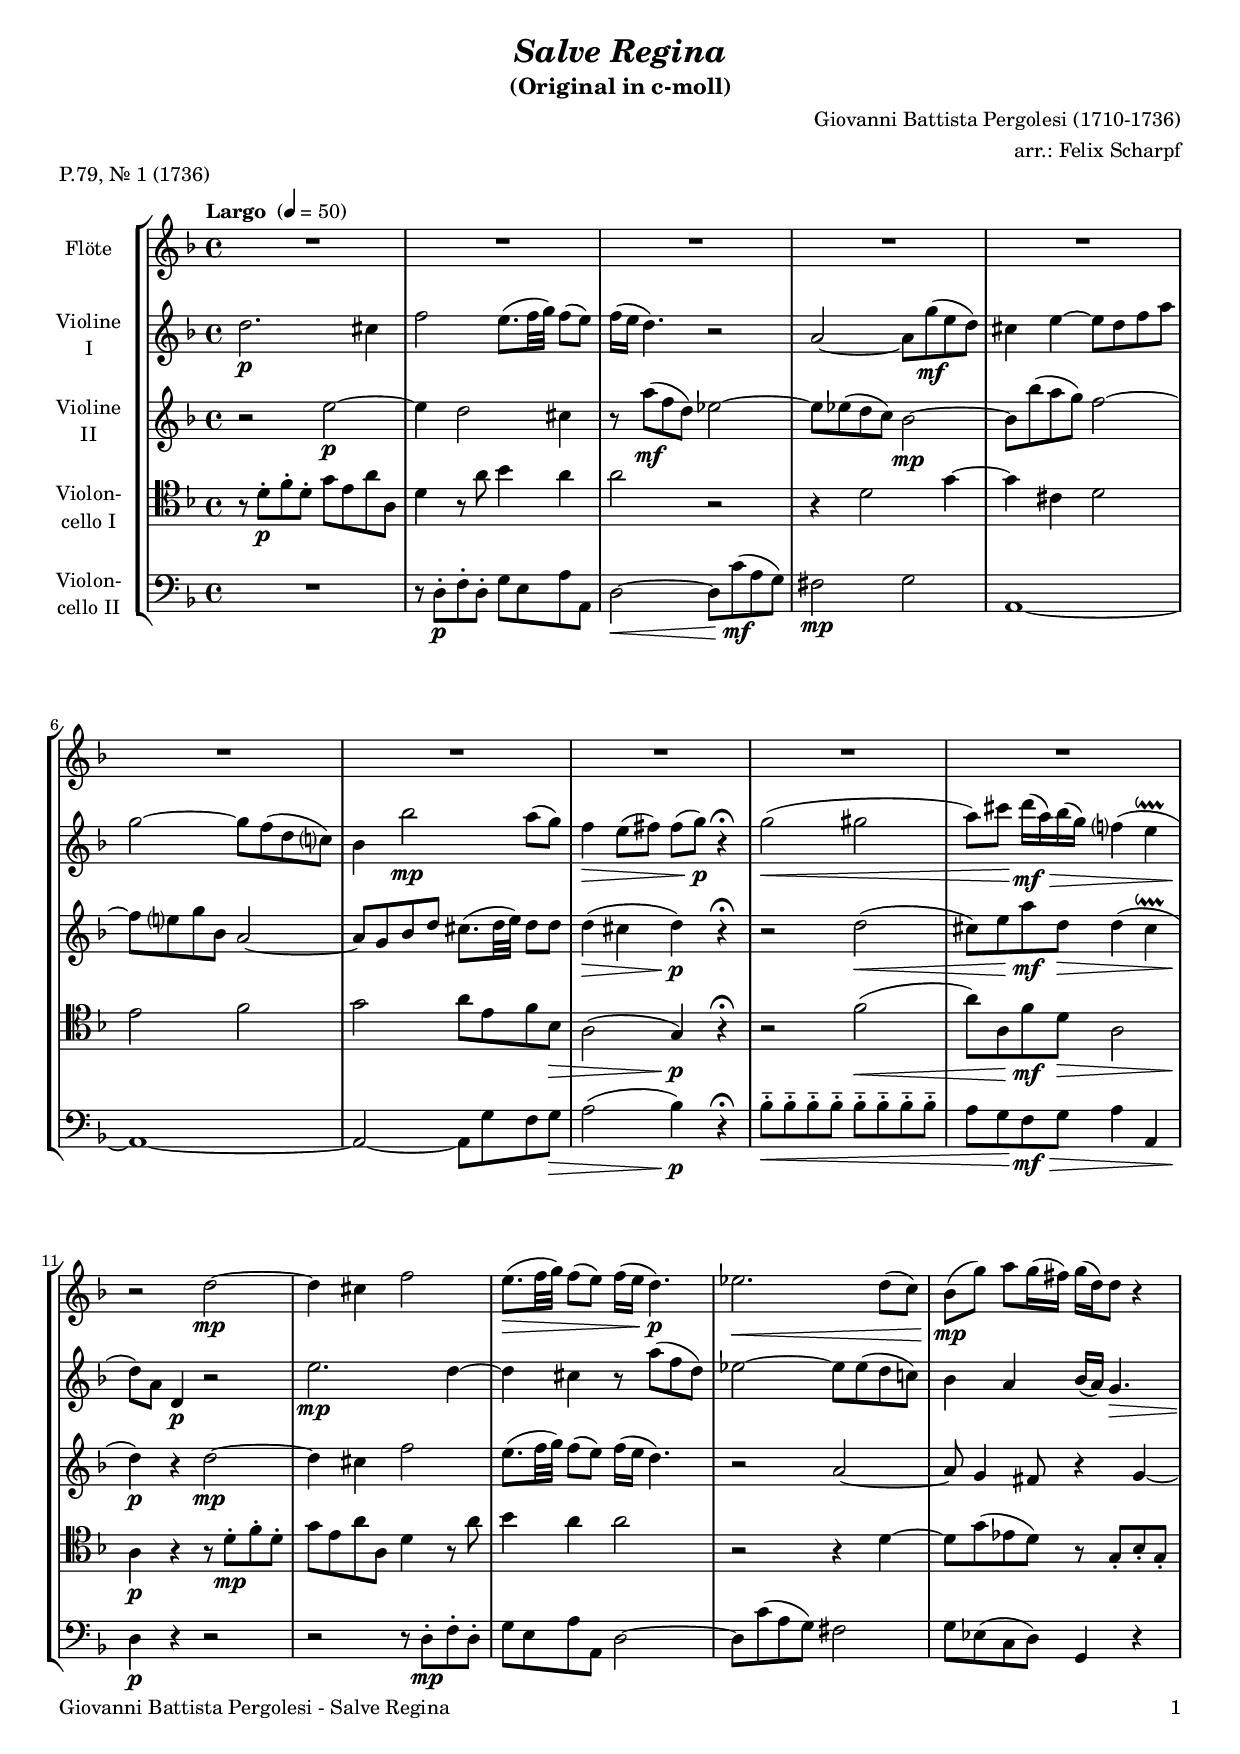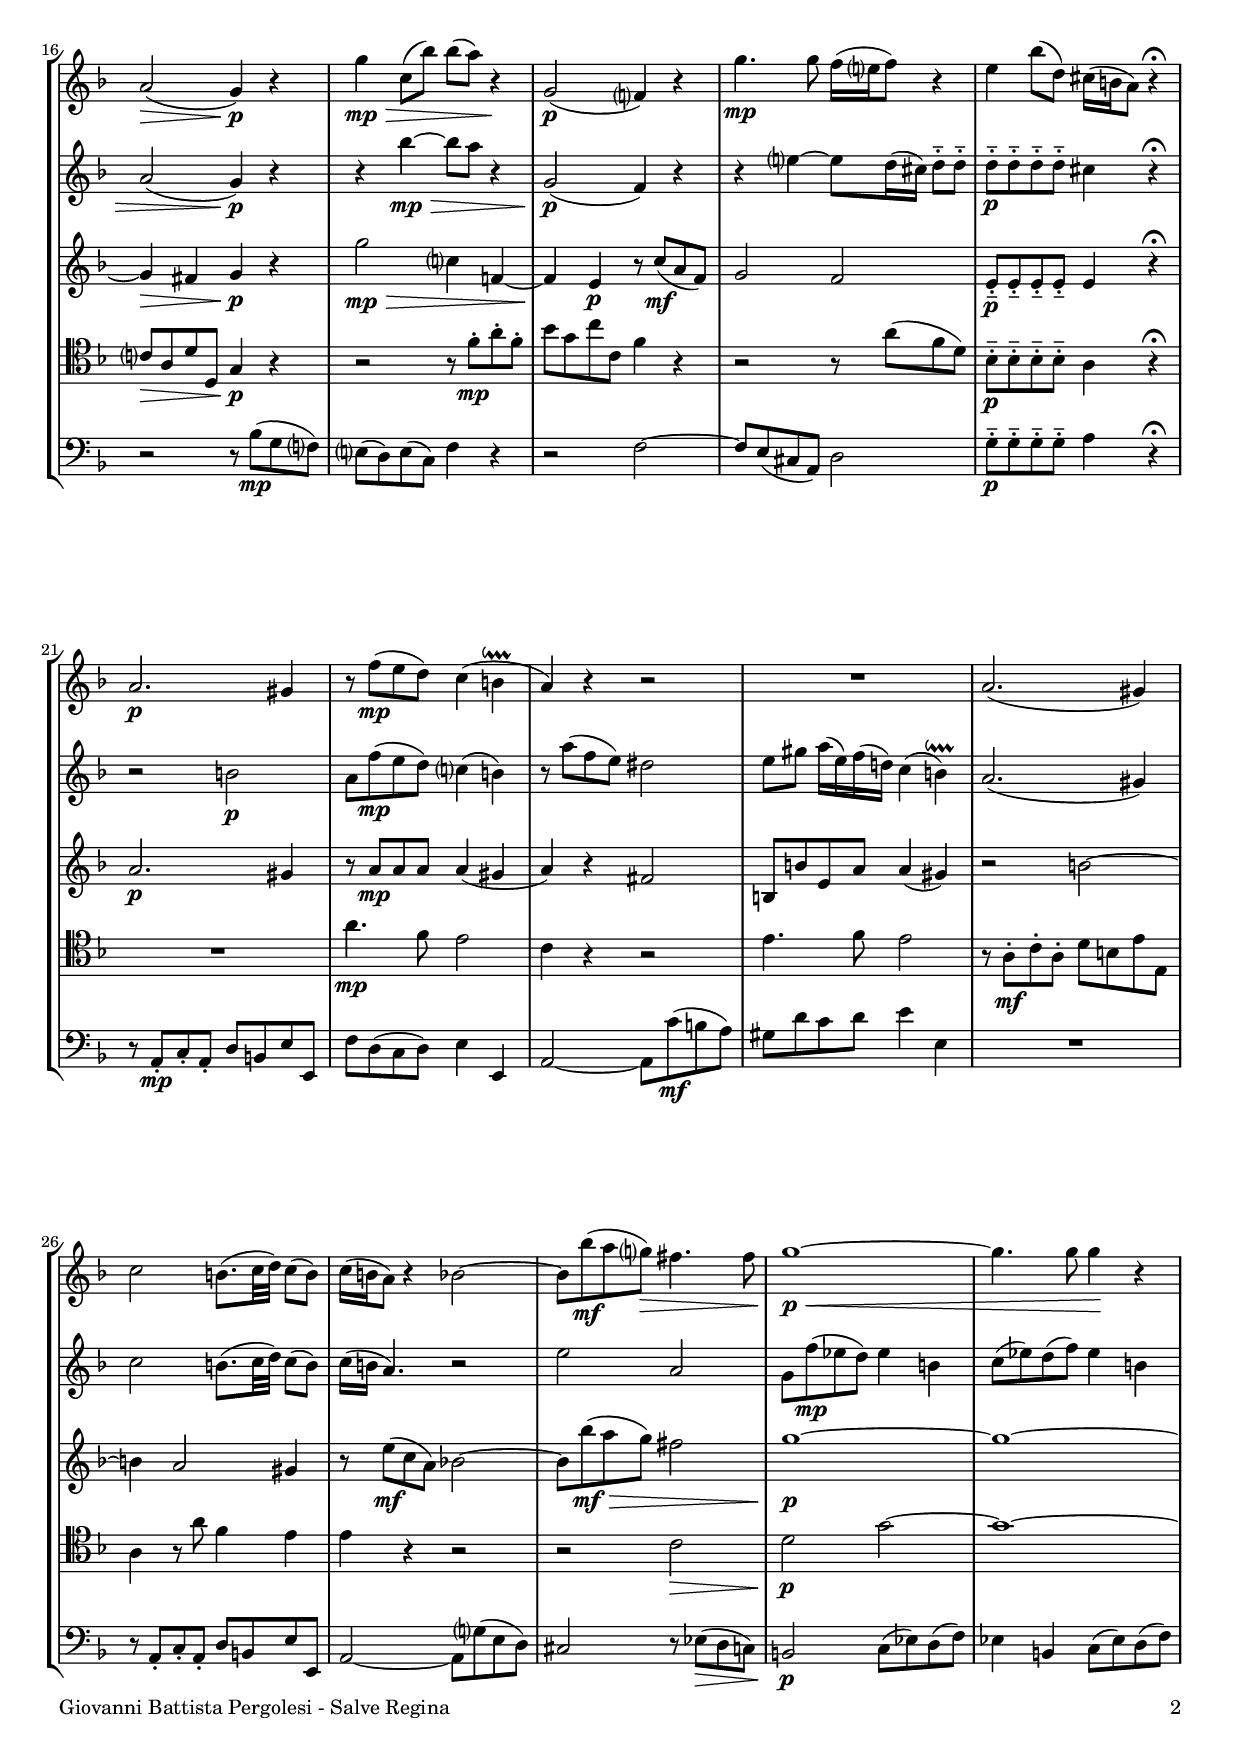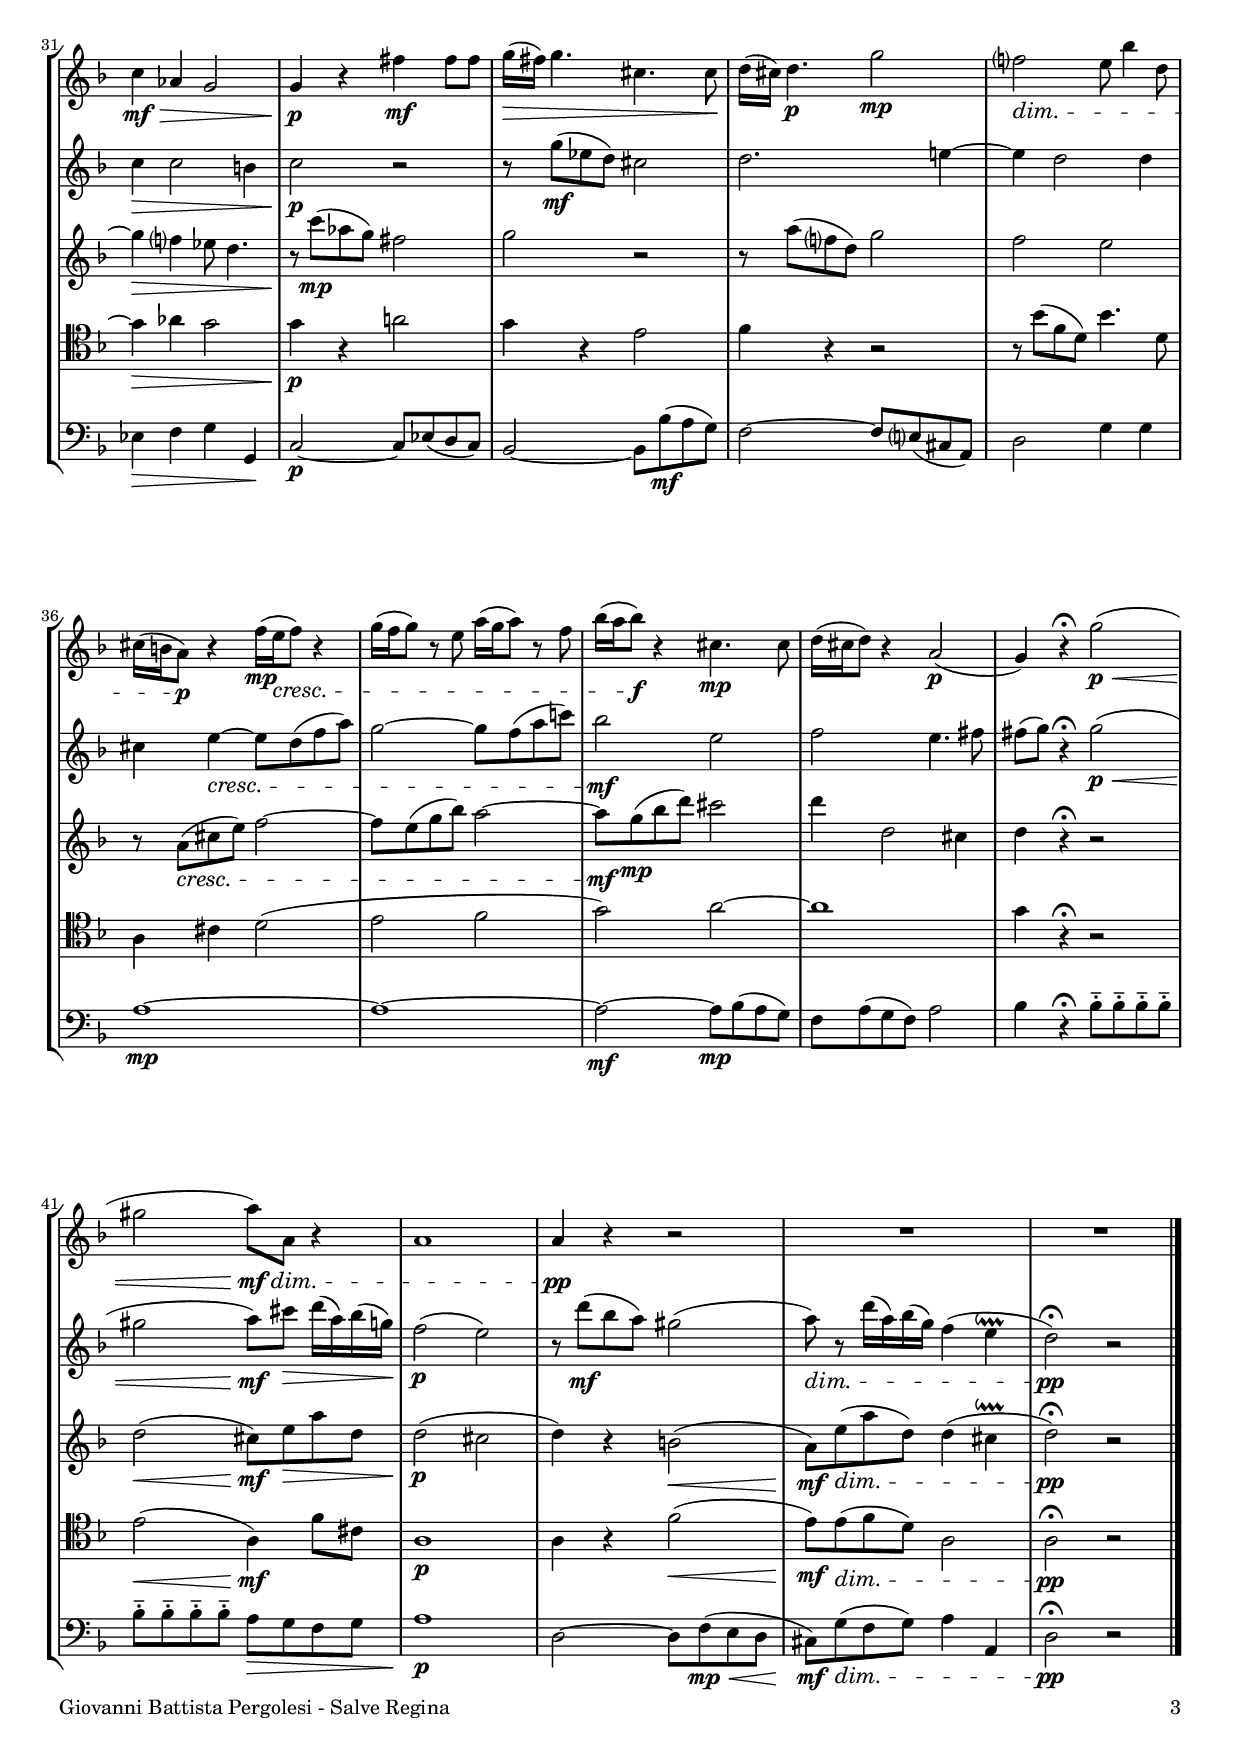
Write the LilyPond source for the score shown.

\version "2.24.4"
\include "deutsch.ly"

#(set-global-staff-size 17.5)

\header {
  title     = \markup \bold \italic "Salve Regina"
  subtitle  = "(Original in c-moll)"
  composer  = "Giovanni Battista Pergolesi (1710-1736)"
  arranger  = "arr.: Felix Scharpf"
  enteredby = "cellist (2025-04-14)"
  piece     = "P.79, Nr. 1 (1736)"
}

voiceconsts = {
  \key d \minor
  \time 4/4
  \clef "treble"
%  \numericTimeSignature
  \compressEmptyMeasures
  % Set default beaming for all staves
%  \set Timing.beamExceptions = #'()
%  \set Timing.baseMoment     = #(ly:make-moment 1 4)
%  \set Timing.beatStructure  = #'(1 1 1)
  \tempo "Largo " 4=50
}

mifl = "flute"
mist = "string ensemble 1"
mivl = "violin"
miba = "cello"
mipz = "pizzicato strings"

boxa = { \bar "||" \mark \markup \box \italic "A" }
boxb = { \bar "||" \mark \markup \box \italic "B" \key d \major }

va = \relative c'' {
  \voiceconsts

  R1*10
  r2 d~\mp
  d4 cis f2
  e8.(\> f32 g) f8( e) f16( e d4.)\!\p
  es2.\< d8( c)
  b(\!\mp g') a g16( fis) g( d) d8 r4
  a2(\> g4)\!\p r

  g'\mp\> c,8( b') b( a) r4\!
  g,2(\p f?4) r
  g'4.\mp g8 f16( e? f8) r4
  e b'8( d,) cis16( h a8) r4\fermata
  a2.\p gis4
  r8 f'(\mp e d) c4( h\downprall
  a) r r2
  R1

  a2.( gis4)
  c2 h8.( c32 d) c8( h)
  c16( h a8) r4 b2~
  b8 b'(\mf a g?)\> fis4. fis8
  g1~\!\p\<
  g4. g8 g4\! r
  c,\mf\> as g2
  g4\!\p r fis'\mf fis8 fis

  g16(\> fis) g4. cis, cis8\!
  d16( cis) d4.\p g2\mp
  f?\dim e8 b'4 d,8
  cis16( h a8)\p r4 f'16(\mp e\cresc f8) r4
  g16( f g8) r e a16( g a8) r f
  b16( a b8)\f r4 cis,4.\mp cis8

  d16( cis d8) r4 a2(\p
  g4) r\fermata g'2(\p\<
  gis a8)\!\mf\dim a, r4
  a1
  a4\pp r r2
  R1*2 \bar "|."
}

vb = \relative c'' {
  \voiceconsts

  d2.\p cis4
  f2 e8.( f32 g) f8( e)
  f16( e d4.) r2
  a~ a8 g'(\mf e d)
  cis4 e~ e8 d f a
  g2~ g8 f( d c?)
  b4 b'2\mp a8( g)

  f4\> e8( fis) fis( g)\!\p r4\fermata
  g2(\< gis
  a8) cis\! d16(\mf\> a) b( g) f?4( e\downprall
  d8)\! a d,4\p r2
  e'2.\mp d4~
  d cis r8 a'( f d)
  es2~ es8 es( d c!)

  b4 a b16( a) g4.\>
  a2( g4)\!\p r
  r b'~\mp\> b8 a r4
  g,2(\!\p f4) r
  r e'?~ e8 d16( cis) d8---. d---.
  d---.\p d---. d---. d---. cis4 r\fermata
  r2 h\p
  a8 f'(\mp e d) c?4( h)

  r8 a'( f e) dis2
  e8 gis a16( e) f( d!) c4( h)\downprall
  a2.( gis4)
  c2 h8.( c32 d) c8( h)
  c16( h a4.) r2
  e' a,
  g8 f'(\mp es d) es4 h

  c8( es) d( f) es4 h
  c\> c2 h4
  c2\!\p r
  r8 g'(\mf es d) cis2
  d2. e!4~
  e d2 d4
  cis e~\cresc e8 d( f a)
  g2~ g8 f( a c!)

  b2\mf e,
  f e4. fis8
  fis( g) r4\fermata g2(\p\<
  gis a8)\!\mf cis\> d16( a) b( g)
  f2(\!\p e)
  r8 d'(\mf b a) gis2(
  a8)\dim r d16( a) b( g) f4( e\downprall

  d2)\fermata\pp r \bar "|."
}

vc = \relative c'' {
  \voiceconsts

  r2 e~\p
  e4 d2 cis4
  r8 a'(\mf f d) es2~
  es8 es( d c) b2~\mp
  b8 b'( a g) f2~
  f8 e? g b, a2~
  a8 g b d cis8.( d32 e) d8 d

  d4(\> cis d)\!\p r\fermata
  r2 d(\<
  cis8) e a\!\mf d,\> d4( cis\downprall
  d)\!\p r d2~\mp
  d4 cis f2
  e8.( f32 g) f8( e) f16( e d4.)
  r2 a~
  a8 g4 fis8 r4 g~

  g\> fis g\!\p r
  g'2\mp\> c,?4 f,!~
  f\! e\p r8 c'(\mf a f)
  g2 f
  e8---.\p  e---.  e---.  e---. e4 r\fermata
  a2.\p gis4
  r8 a\mp a a a4( gis
  a) r fis2

  h,8 h' e, a a4( gis)
  r2 h~
  h4 a2 gis4
  r8 e'(\mf c a) b!2~
  b8 b'(\mf\> a g) fis2
  g1~\!\p
  g~
  g4\> f? es8 d4.

  r8\! c'(\mp as g) fis2
  g r
  r8 a( f? d) g2
  f e
  r8 a,(\cresc cis e) f2~
  f8 e( g b) a2~
  a8\mf g(\mp b d) cis2
  d4 d,2 cis4

  d r\fermata r2
  d(\< cis8)\!\mf e\> a d,
  d2(\!\p cis
  d4) r h2(\<
  a8)\!\mf e'(\dim a d,) d4( cis\downprall
  d2)\fermata\pp r \bar "|."
}

vd = \relative c' {
  \voiceconsts
  \clef "tenor"

  r8 d-.\p f-. d-. g e a a,
  d4 r8 a' b4 a
  a2 r
  r4 d,2 g4~
  g cis, d2
  e f
  g a8 e f b,\>
  a2( g4)\!\p r\fermata

  r2 f'(\<
  a8) a, f'\!\mf d\> a2
  a4\!\p r r8 d-.\mp f-. d-.
  g e a a, d4 r8 a'
  b4 a a2
  r r4 d,~
  d8 g( es d) r g,-. b-. g-.
  c?\> a d d, g4\!\p r

  r2 r8 f'-.\mp a-. f-.
  b g c c, f4 r
  r2 r8 a( f d)
  b---.\p b---. b---. b---. a4 r\fermata
  R1
  a'4.\mp f8 e2
  c4 r r2
  e4. f8 e2

  r8 a,-.\mf c-. a-. d h e e,
  a4 r8 a' f4 e
  e r r2
  r c\>
  d\!\p g~
  g1~
  g4\> as g2
  g4\!\p r a!2
  g4 r e2

  f4 r r2
  r8 b( f d) b'4. d,8
  a4 cis d2(
  e f
  g) a~
  a1
  g4 r\fermata r2
  e(\< a,4)\!\mf f'8 cis
  a1\p
  a4 r f'2(\<
  e8)\mf e(\dim f d) a2
  a\fermata\pp r \bar "|."
}

ve = \relative c {
  \voiceconsts
  \clef "bass"

  R1
  r8 d-.\p f-. d-. g e a a,
  d2~\< d8 c'(\!\mf a g)
  fis2\mp g
  a,1~
  a~
  a2~ a8 g' f g\>
  a2( b4)\!\p r\fermata

  b8---.\< b---. b---. b---. b---. b---. b---. b---.
  a g\! f\mf\> g a4 a,
  d\!\p r r2
  r r8 d-.\mp f-. d-.
  g e a a, d2~
  d8 c'( a g) fis2
  g8 es( c d) g,4 r

  r2 r8 b'(\mp g f?)
  e?( d) e( c) f4 r
  r2 f~
  f8 e( cis a) d2
  g8---.\p g---. g---. g---. a4 r\fermata
  r8 a,-.\mp c-. a-. d h e e,
  f' d( c d) e4 e,

  a2~ a8 c'(\mf h a)
  gis d' c d e4 e,
  R1
  r8 a,-. c-. a-. d h e e,
  a2~ a8 g'?( e d)
  cis2 r8 es(\> d c)
  h2\!\p c8( es) d( f)

  es4 h c8( es) d( f)
  es4\> f g g,\!
  c2~\p c8 es( d c)
  b2~ b8 b'(\mf a g)
  f2~ f8 e?( cis a)
  d2 g4 g
  a1~\mp
  a~

  a2~\mf a8\mp b( a g)
  f a( g f) a2
  b4 r\fermata b8---. b---. b---. b---.
  b---. b---. b---. b---. a\> g f g
  a1\!\p
  d,2~ d8 f(\mp\< e d
  cis)\!\mf g'(\dim f g) a4 a,
  d2\fermata\pp r \bar "|."
}


music = \new StaffGroup <<
      \new Staff {
	\set Staff.midiInstrument = \mifl
	\set Staff.instrumentName = \markup \center-column { "Flöte" }
	\transpose d d { \va }
      }

      \new Staff {
	\set Staff.midiInstrument = \mivl
	\set Staff.instrumentName = \markup \center-column { "Violine" "I" }
	\transpose d d { \vb }
      }

      \new Staff {
	\set Staff.midiInstrument = \mivl
	\set Staff.instrumentName = \markup \center-column { "Violine" "II" }
	\transpose d d { \vc }
      }

      \new Staff {
	\set Staff.midiInstrument = \miba
	\set Staff.instrumentName = \markup \center-column { "Violon-" "cello I" }
	\transpose d d { \vd }
      }

      \new Staff {
	\set Staff.midiInstrument = \miba
	\set Staff.instrumentName = \markup \center-column { "Violon-" "cello II" }
	\transpose d d { \ve }
      }
>>

\book {
   \paper {
    print-page-number = ##t
    print-first-page-number = ##t
    ragged-last-bottom = ##f
    oddHeaderMarkup = \markup \null
    evenHeaderMarkup = \markup \null
    oddFooterMarkup = \markup {
      \fill-line {
        \if \should-print-page-number
        "Giovanni Battista Pergolesi - Salve Regina" \fromproperty #'page:page-number-string
      }
    }
    evenFooterMarkup = \oddFooterMarkup
  } \score {
    \music
    \layout {}
  }

  \score {
    \unfoldRepeats \music

    \midi {
      \context {
        \Score
      }
    }
  }
}